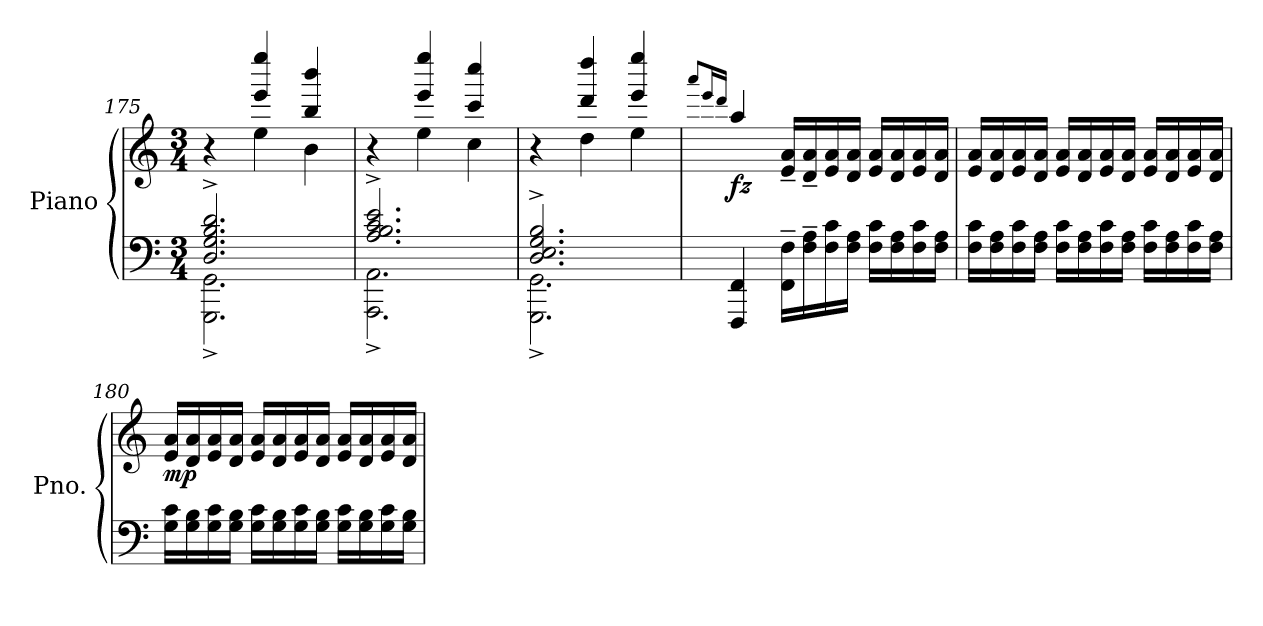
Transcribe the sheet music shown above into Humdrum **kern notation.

**kern	**kern	**dynam
*part1	*part1	*part1
*staff2	*staff1	*staff1/2
*I"Piano	*	*
*I'Pno.	*	*
!!LO:LB:g=z
*clefF4	*clefG2	*
*k[]	*k[]	*
*M3/4	*M3/4	*
=175	=175	=175
*^	*^	*
2.D/^ 2.G/^ 2.B/^ 2.d/^	2.GGG\^ 2.GG\^	4r	4ryy	.
.	.	4eee/ 4eeee/	4ee\	.
.	.	4bb/ 4bbb/	4b\	.
=176	=176	=176	=176	=176
2.A/^ 2.B/^ 2.c/^ 2.e/^	2.AAA\^ 2.AA\^	4r	4ryy	.
.	.	4eee/ 4eeee/	4ee\	.
.	.	4ccc/ 4cccc/	4cc\	.
=177	=177	=177	=177	=177
2.D/^ 2.E/^ 2.G/^ 2.B/^	2.GGG\^ 2.GG\^	4r	4ryy	.
.	.	4ddd/ 4dddd/	4dd\	.
.	.	4eee/ 4eeee/	4ee\	.
*v	*v	*	*	*
*	*v	*v	*
!!LO:LB:g=z
=178	=178	=178
.	8qaaa/L	.
.	16qeee/L	.
.	16qddd/JJ	.
!	!	!LO:DY:b
4FFF/ 4FF/	4aa/	fz
16FF\~ 16F\~LL	16e/~ 16a/~LL	.
16F\~ 16A\~	16d/~ 16a/~	.
16F\ 16c\	16e/ 16a/	.
16F\ 16A\JJ	16d/ 16a/JJ	.
16F\ 16c\LL	16e/ 16a/LL	.
16F\ 16A\	16d/ 16a/	.
16F\ 16c\	16e/ 16a/	.
16F\ 16A\JJ	16d/ 16a/JJ	.
=179	=179	=179
16F\ 16c\LL	16e/ 16a/LL	.
16F\ 16A\	16d/ 16a/	.
16F\ 16c\	16e/ 16a/	.
16F\ 16A\JJ	16d/ 16a/JJ	.
16F\ 16c\LL	16e/ 16a/LL	.
16F\ 16A\	16d/ 16a/	.
16F\ 16c\	16e/ 16a/	.
16F\ 16A\JJ	16d/ 16a/JJ	.
16F\ 16c\LL	16e/ 16a/LL	.
16F\ 16A\	16d/ 16a/	.
16F\ 16c\	16e/ 16a/	.
16F\ 16A\JJ	16d/ 16a/JJ	.
=180	=180	=180
!	!	!LO:DY:b
16G\ 16c\LL	16e/ 16a/LL	mp
16G\ 16B\	16d/ 16a/	.
16G\ 16c\	16e/ 16a/	.
16G\ 16B\JJ	16d/ 16a/JJ	.
16G\ 16c\LL	16e/ 16a/LL	.
16G\ 16B\	16d/ 16a/	.
16G\ 16c\	16e/ 16a/	.
16G\ 16B\JJ	16d/ 16a/JJ	.
16G\ 16c\LL	16e/ 16a/LL	.
16G\ 16B\	16d/ 16a/	.
16G\ 16c\	16e/ 16a/	.
16G\ 16B\JJ	16d/ 16a/JJ	.
=	=	=
*-	*-	*-
